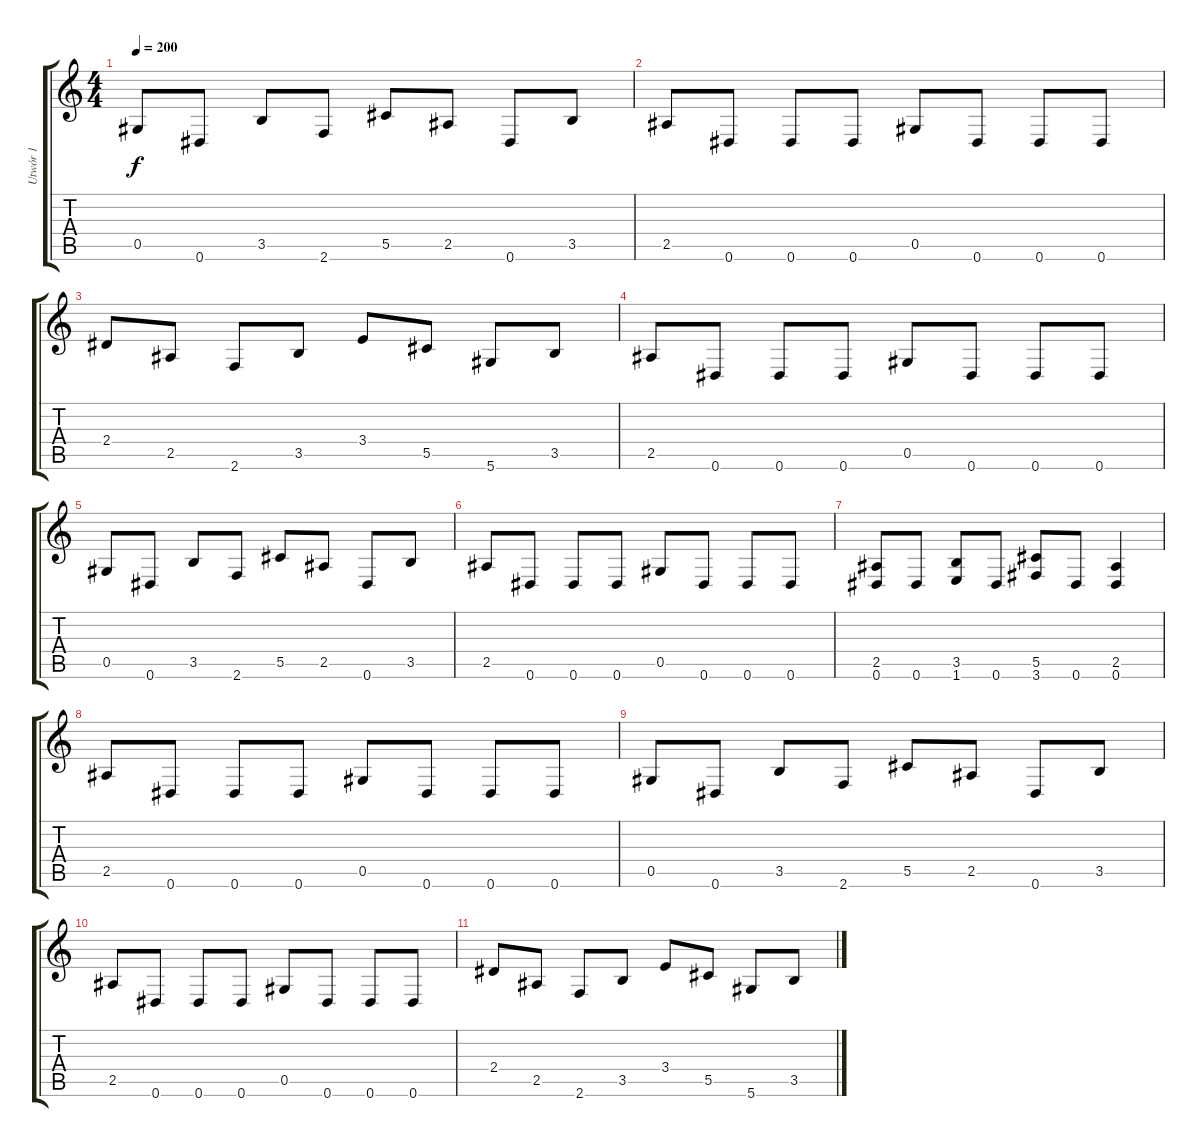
\track ("Utwór 1" "Utwór 1") {instrument distortionguitar}
\staff {score tabs}
\tuning (Eb4 Bb3 Gb3 Db3 Ab2 Eb2) {hide}
\ts (4 4)
\tempo 200
\clef g2
\ks c
0.5.8{dy f} 0.6.8 3.5.8 2.6.8 5.5.8 2.5.8 0.6.8 3.5.8 |
2.5.8 0.6.8 0.6.8 0.6.8 0.5.8 0.6.8 0.6.8 0.6.8 |
2.4.8 2.5.8 2.6.8 3.5.8 3.4.8 5.5.8 5.6.8 3.5.8 |
2.5.8 0.6.8 0.6.8 0.6.8 0.5.8 0.6.8 0.6.8 0.6.8 |
0.5.8 0.6.8 3.5.8 2.6.8 5.5.8 2.5.8 0.6.8 3.5.8 |
2.5.8 0.6.8 0.6.8 0.6.8 0.5.8 0.6.8 0.6.8 0.6.8 |
(2.5 0.6).8 0.6.8 (3.5 1.6).8 0.6.8 (5.5 3.6).8 0.6.8 (2.5 0.6).4 |
2.5.8 0.6.8 0.6.8 0.6.8 0.5.8 0.6.8 0.6.8 0.6.8 |
0.5.8 0.6.8 3.5.8 2.6.8 5.5.8 2.5.8 0.6.8 3.5.8 |
2.5.8 0.6.8 0.6.8 0.6.8 0.5.8 0.6.8 0.6.8 0.6.8 |
2.4.8 2.5.8 2.6.8 3.5.8 3.4.8 5.5.8 5.6.8 3.5.8
